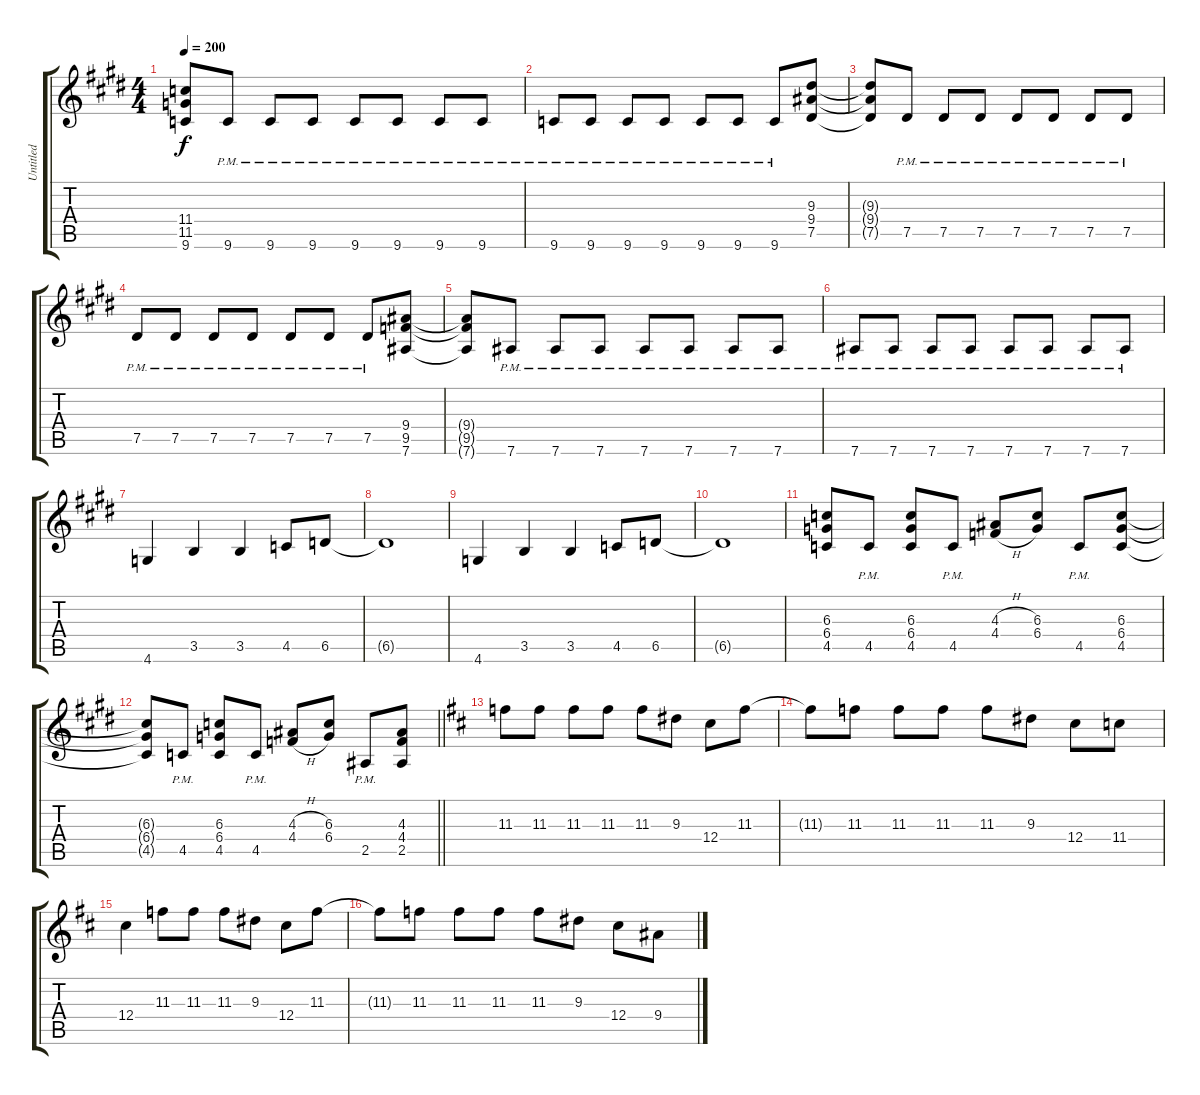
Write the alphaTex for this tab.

\track ("Untitled" "Untitled") {instrument distortionguitar}
\staff {score tabs}
\tuning (Eb4 Bb3 Gb3 Db3 Ab2 Eb2) {hide}
\ts (4 4)
\tempo 200
\clef g2
\ks c#minor
(11.4{t} 11.5{t} 9.6{t}).8{dy f} 9.6{pm}.8 9.6{pm}.8 9.6{pm}.8 9.6{pm}.8 9.6{pm}.8 9.6{pm}.8 9.6{pm}.8 |
9.6{pm}.8 9.6{pm}.8 9.6{pm}.8 9.6{pm}.8 9.6{pm}.8 9.6{pm}.8 9.6{pm}.8 (9.3 9.4 7.5).8 |
\ks e
(9.3{t} 9.4{t} 7.5{t}).8 7.5{pm}.8 7.5{pm}.8 7.5{pm}.8 7.5{pm}.8 7.5{pm}.8 7.5{pm}.8 7.5{pm}.8 |
\ks c#minor
7.5{pm}.8 7.5{pm}.8 7.5{pm}.8 7.5{pm}.8 7.5{pm}.8 7.5{pm}.8 7.5{pm}.8 (9.4 9.5 7.6).8 |
(9.4{t} 9.5{t} 7.6{t}).8 7.6{pm}.8 7.6{pm}.8 7.6{pm}.8 7.6{pm}.8 7.6{pm}.8 7.6{pm}.8 7.6{pm}.8 |
7.6{pm}.8 7.6{pm}.8 7.6{pm}.8 7.6{pm}.8 7.6{pm}.8 7.6{pm}.8 7.6{pm}.8 7.6{pm}.8 |
\ks e
4.6.4 3.5.4 3.5.4 4.5.8 6.5.8 |
\ks c#minor
6.5{t}.1 |
4.6.4 3.5.4 3.5.4 4.5.8 6.5.8 |
6.5{t}.1 |
\ks e
(6.3 6.4 4.5).8 4.5{pm}.8 (6.3 6.4 4.5).8 4.5{pm}.8 (4.3{h} 4.4{h}).8 (6.3 6.4).8 4.5{pm}.8 (6.3 6.4 4.5).8 |
\barLineRight lightlight
\ks c#minor
(6.3{t} 6.4{t} 4.5{t}).8 4.5{pm}.8 (6.3 6.4 4.5).8 4.5{pm}.8 (4.3{h} 4.4{h}).8 (6.3 6.4).8 2.5{pm}.8 (4.3 4.4 2.5).8 |
\ks d
11.3.8 11.3.8 11.3.8 11.3.8 11.3.8 9.3.8 12.4.8 11.3.8 |
11.3{t}.8 11.3.8 11.3.8 11.3.8 11.3.8 9.3.8 12.4.8 11.4.8 |
12.4.4 11.3.8 11.3.8 11.3.8 9.3.8 12.4.8 11.3.8 |
11.3{t}.8 11.3.8 11.3.8 11.3.8 11.3.8 9.3.8 12.4.8 9.4.8
